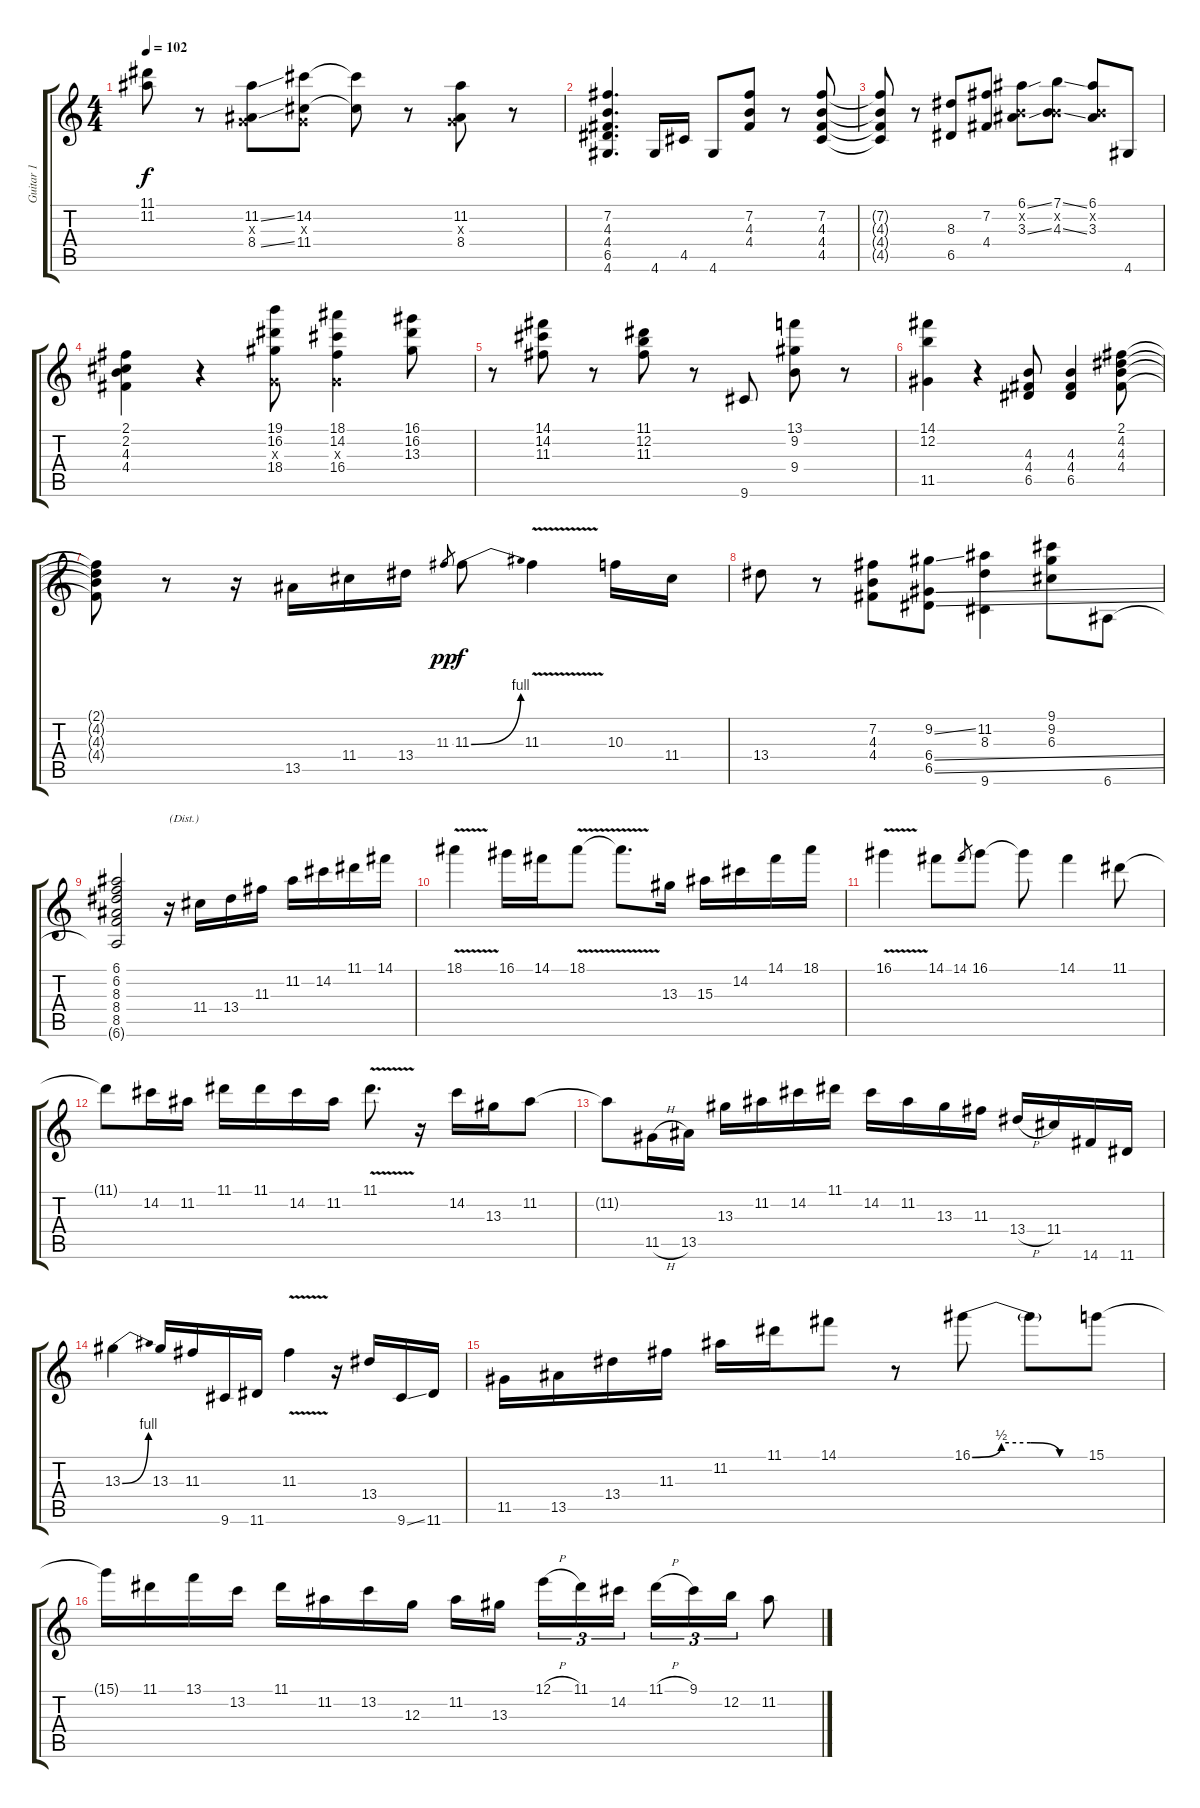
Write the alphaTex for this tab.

\track ("Guitar 1" "Guitar 1") {instrument electricguitarjazz}
\staff {score tabs}
\tuning (E4 B3 G3 D3 A2 E2) {hide}
\ts (4 4)
\tempo 102
\clef g2
\ks c
(11.1 11.2).8{dy f} r.8 (11.2{ss} 0.3{x} 8.4{ss}).8 (14.2 0.3{x} 11.4).8 (14.2{t} 11.4{t}).8 r.8 (11.2 0.3{x} 8.4).8 r.8 |
(7.2 4.3 4.4 6.5 4.6).4{d} 4.6.16 4.5.16 4.6.8 (7.2 4.3 4.4).8 r.8 (7.2 4.3 4.4 4.5).8 |
(7.2{t} 4.3{t} 4.4{t} 4.5{t}).8 r.8 (8.3 6.5).8 (7.2 4.4).8 (6.1{ss} 0.2{x} 3.3{ss}).8 (7.1{ss} 0.2{x} 4.3{ss}).8 (6.1 0.2{x} 3.3).8 4.6.8 |
(2.1 2.2 4.3 4.4).4 r.4 (19.1 16.2 0.3{x} 18.4).8 (18.1 14.2 0.3{x} 16.4).4 (16.1 16.2 13.3).8 |
r.8 (14.1 14.2 11.3).8 r.8 (11.1 12.2 11.3).8 r.8 9.6.8 (13.1 9.2 9.4).8 r.8 |
(14.1 12.2 11.5).4 r.4 (4.3 4.4 6.5).8 (4.3 4.4 6.5).4 (2.1 4.2 4.3 4.4).8 |
(2.1{t} 4.2{t} 4.3{t} 4.4{t}).8 r.8 r.16 13.5.16 11.4.16 13.4.16 11.3.8{gr dy pp} 11.3{be (bend 0 0 60 4)}.8{dy f} 11.3{v}.4 10.3.16 11.4.16 |
13.4.8 r.8 (7.2 4.3 4.4).8 (9.2{ss} 6.4{ss} 6.5{ss}).8 (11.2 8.3 9.6).4 (9.1 9.2 6.3).8 6.6.8 |
(6.1 6.2 8.3 8.4 8.5 6.6{t}).2 r.16{txt "(Dist.)" instrument distortionguitar} 11.4.16 13.4.16 11.3.16 11.2.16 14.2.16 11.1.16 14.1.16 |
18.1{v}.4 16.1.16 14.1.16 18.1{v}.8 18.1{t}.8{d} 13.3.16 15.3.16 14.2.16 14.1.16 18.1.16 |
16.1{v}.4 14.1.8 14.1.8{gr} 16.1.8 16.1{t}.8 14.1.4 11.1.8 |
11.1{t}.8 14.2.16 11.2.16 11.1.16 11.1.16 14.2.16 11.2.16 11.1{v}.8{d} r.16 14.2.16 13.3.16 11.2.8 |
11.2{t}.8 11.5{h}.16 13.5.16 13.3.16 11.2.16 14.2.16 11.1.16 14.2.16 11.2.16 13.3.16 11.3.16 13.4{h}.16 11.4.16 14.6.16 11.6.16 |
13.3{be (bend 0 0 60 4)}.4 13.3.16 11.3.16 9.6.16 11.6.16 11.3{v}.4 r.16 13.4.16 9.6{ss}.16 11.6.16 |
11.5.16 13.5.16 13.4.16 11.3.16 11.2.16 11.1.16 14.1.8 r.8 16.1{be (custom 0 0 15 2 30 2 45 0 60 0)}.8 16.1{t}.8 15.1.8 |
15.1{t}.16 11.1.16 13.1.16 13.2.16 11.1.16 11.2.16 13.2.16 12.3.16 11.2.16 13.3.16{beam splitsecondary} 12.1{h}.16{tu (3 2)} 11.1.16{tu (3 2)} 14.2.16{tu (3 2)} 11.1{h}.16{tu (3 2)} 9.1.16{tu (3 2)} 12.2.16{tu (3 2)} 11.2.8
